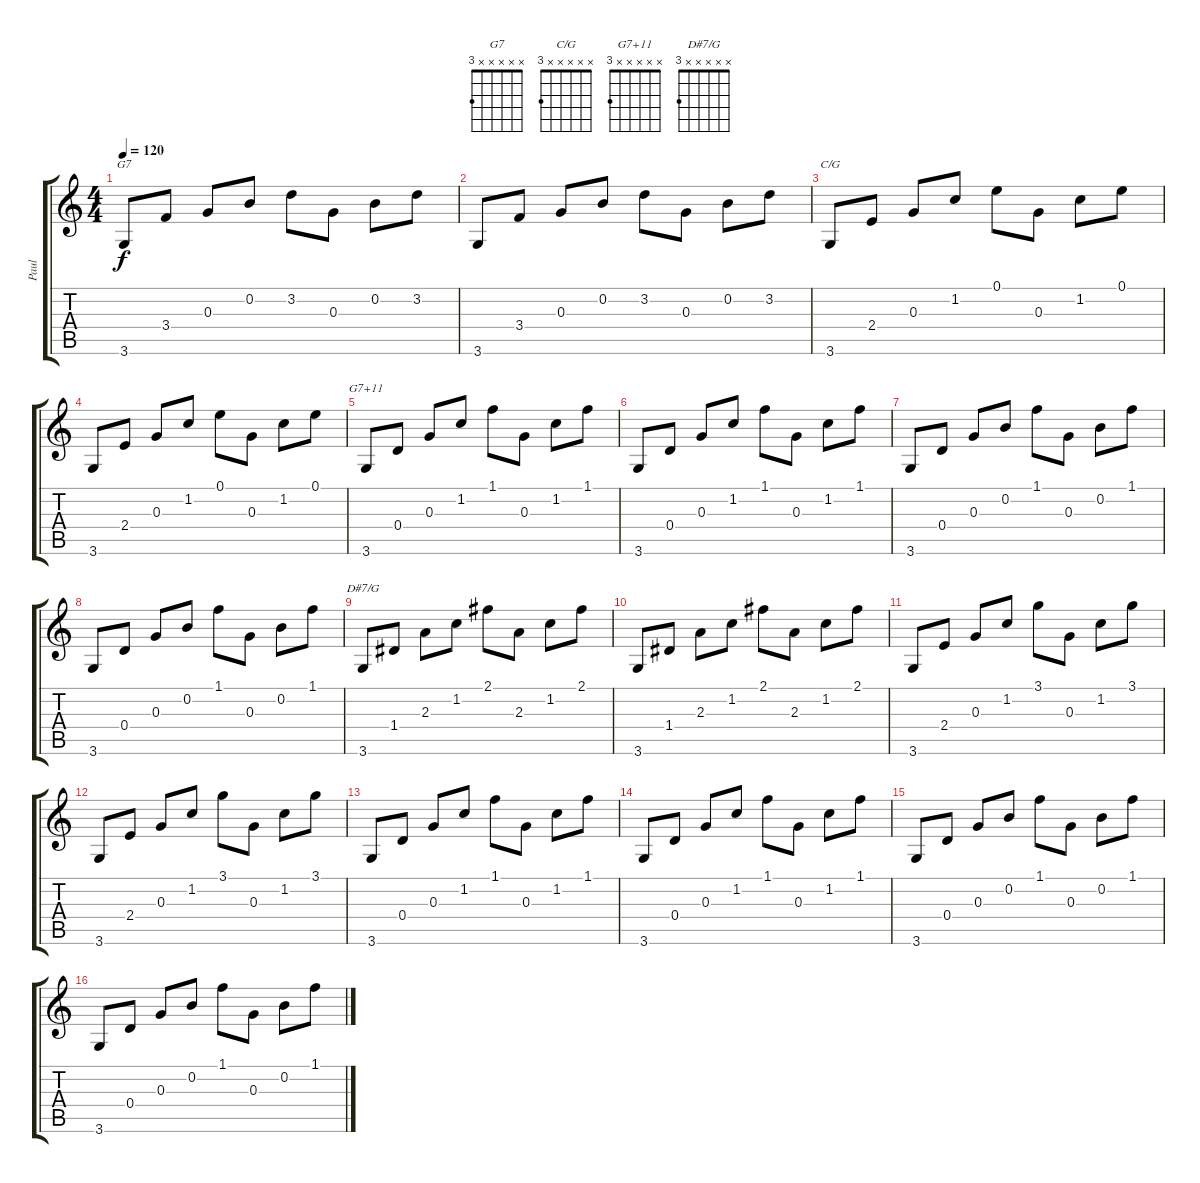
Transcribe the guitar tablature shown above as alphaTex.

\track ("Paul" "Paul") {instrument acousticguitarsteel}
\staff {score tabs}
\tuning (E4 B3 G3 D3 A2 E2) {hide}
\chord ("G7" x x x x x 3)
\chord ("C/G" x x x x x 3)
\chord ("G7+11" x x x x x 3)
\chord ("D#7/G" x x x x x 3)
\ts (4 4)
\tempo 120
\clef g2
\ks c
3.6.8{ch "G7" dy f} 3.4.8 0.3.8 0.2.8 3.2.8 0.3.8 0.2.8 3.2.8 |
3.6.8 3.4.8 0.3.8 0.2.8 3.2.8 0.3.8 0.2.8 3.2.8 |
3.6.8{ch "C/G"} 2.4.8 0.3.8 1.2.8 0.1.8 0.3.8 1.2.8 0.1.8 |
3.6.8 2.4.8 0.3.8 1.2.8 0.1.8 0.3.8 1.2.8 0.1.8 |
3.6.8{ch "G7+11"} 0.4.8 0.3.8 1.2.8 1.1.8 0.3.8 1.2.8 1.1.8 |
3.6.8 0.4.8 0.3.8 1.2.8 1.1.8 0.3.8 1.2.8 1.1.8 |
3.6.8 0.4.8 0.3.8 0.2.8 1.1.8 0.3.8 0.2.8 1.1.8 |
3.6.8 0.4.8 0.3.8 0.2.8 1.1.8 0.3.8 0.2.8 1.1.8 |
3.6.8{ch "D#7/G"} 1.4.8 2.3.8 1.2.8 2.1.8 2.3.8 1.2.8 2.1.8 |
3.6.8 1.4.8 2.3.8 1.2.8 2.1.8 2.3.8 1.2.8 2.1.8 |
3.6.8 2.4.8 0.3.8 1.2.8 3.1.8 0.3.8 1.2.8 3.1.8 |
3.6.8 2.4.8 0.3.8 1.2.8 3.1.8 0.3.8 1.2.8 3.1.8 |
3.6.8 0.4.8 0.3.8 1.2.8 1.1.8 0.3.8 1.2.8 1.1.8 |
3.6.8 0.4.8 0.3.8 1.2.8 1.1.8 0.3.8 1.2.8 1.1.8 |
3.6.8 0.4.8 0.3.8 0.2.8 1.1.8 0.3.8 0.2.8 1.1.8 |
3.6.8 0.4.8 0.3.8 0.2.8 1.1.8 0.3.8 0.2.8 1.1.8
